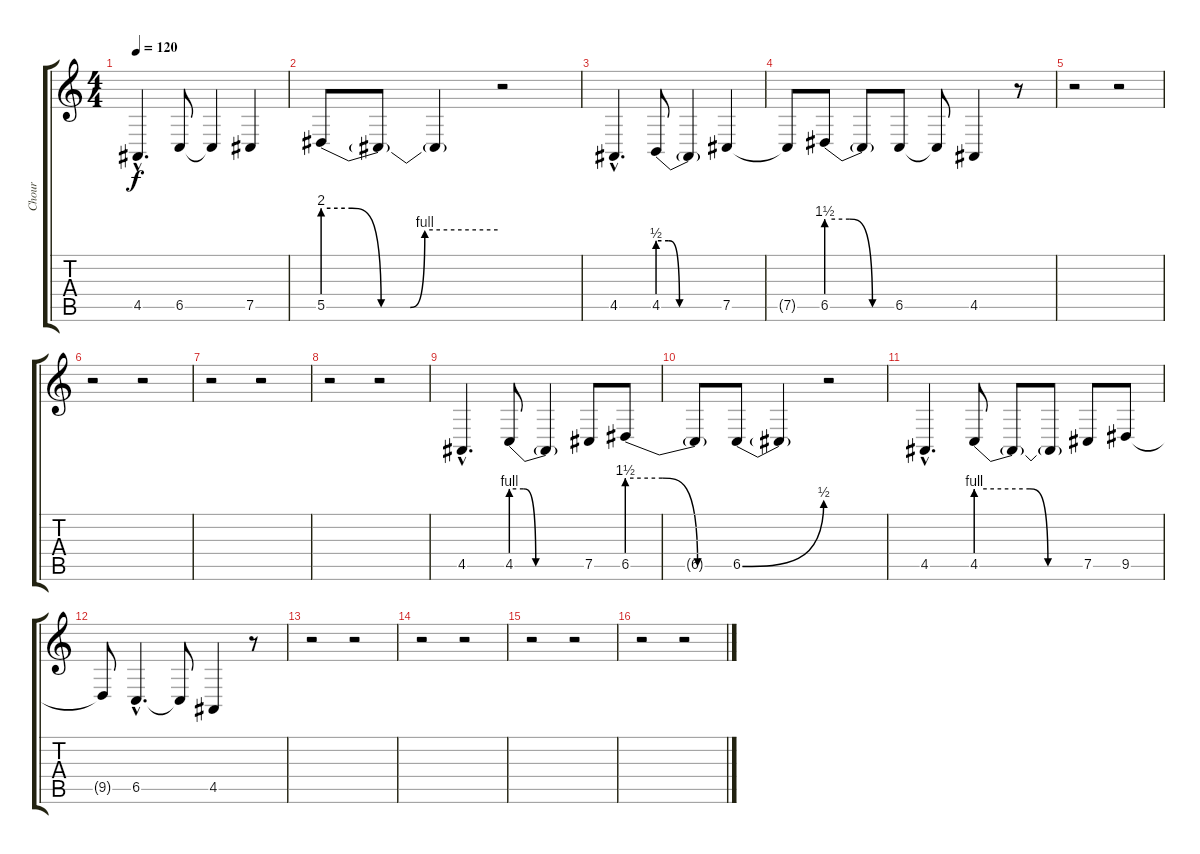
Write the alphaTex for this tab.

\track ("Chour" "Chour") {instrument lead2sawtooth}
\staff {score tabs}
\tuning (Db4 Ab3 E3 B2 Gb2 Db2) {hide}
\ts (4 4)
\tempo 120
\clef g2
\ks c
4.5{hac t}.4{d dy f} 6.5.8 6.5{t}.4 7.5.4 |
5.5{be (custom 0 8 10 8 20 0 30 0 35 4 60 4)}.8 5.5{t}.8 5.5{t}.4 r.2 |
4.5{hac}.4{d} 4.5{be (custom 0 2 10 2 20 0 40 0 60 0)}.8 4.5{t}.4 7.5.4 |
7.5{t}.8 6.5{be (custom 0 6 20 6 40 0 60 0)}.8 6.5{t}.8 6.5.8 6.5{t}.8 4.5.4 r.8 |
r.2 r.2 |
r.2 r.2 |
r.2 r.2 |
r.2 r.2 |
4.5{hac}.4{d} 4.5{be (custom 0 4 10 4 20 0 40 0 60 0)}.8 4.5{t}.4 7.5.8 6.5{be (custom 0 6 20 6 40 0 60 0)}.8 |
6.5{t}.8 6.5{be (bend 0 0 60 2)}.8 6.5{t}.4 r.2 |
4.5{hac}.4{d} 4.5{be (custom 0 4 30 4 40 0 60 0)}.8 4.5{t}.8 4.5{t}.8 7.5.8 9.5.8 |
9.5{t}.8 6.5{hac}.4{d} 6.5{t}.8 4.5.4 r.8 |
r.2 r.2 |
r.2 r.2 |
r.2 r.2 |
r.2 r.2
